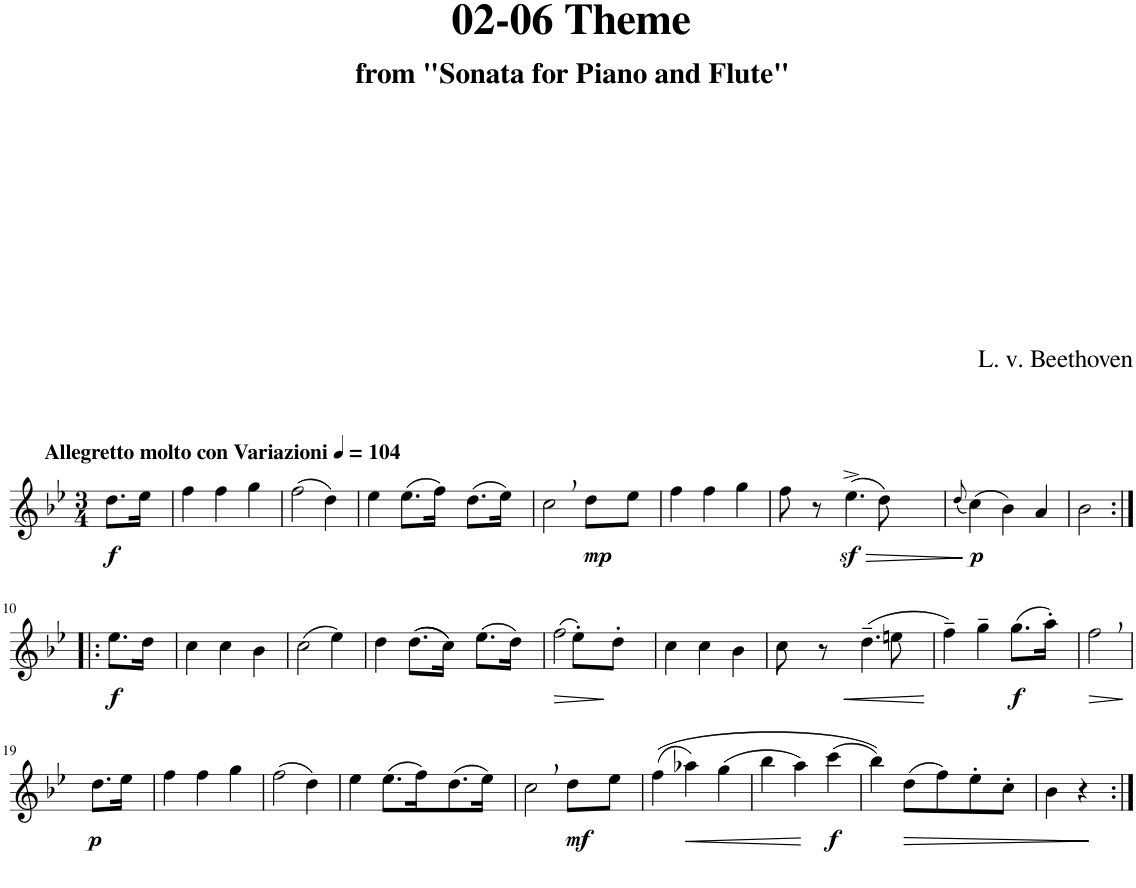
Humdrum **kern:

**kern	**dynam
*part1	*part1
*staff1	*staff1
*I"Flute	*
*I'Fl	*
*clefG2	*
*k[b-e-]	*
*M3/4	*
*MM104	*
=1	=1
!LO:TX:a:t=Allegretto molto con Variazioni	!
!	!LO:DY:b
8.dd\L	f
16ee-\Jk	.
=2	=2
4ff\	.
4ff\	.
4gg\	.
=3	=3
(2ff\	.
4dd\)	.
=4	=4
4ee-\	.
(8.ee-\L	.
16ff\Jk)	.
(8.dd\L	.
16ee-\Jk)	.
=5	=5
2cc,\	.
!	!LO:DY:b
8dd\L	mp
8ee-\J	.
=6	=6
4ff\	.
4ff\	.
4gg\	.
=7	=7
*^	*
8ff\	8ryy	.
*v	*v	*
8r	.
!	!LO:HP:b
!	!LO:DY:n=1:b
((4.ee-^\	> sf
*^	*
8dd\)	16.dd!LL)	.
.	(32dd!JJk	.
*v	*v	*
.	]
=8	=8
(8qdd/	.
*^	*
!	!	!LO:DY:b
(4cc\)	4cc!)	p
4b-\)	2ryy	.
4a/	.	.
*v	*v	*
=9	=9
2b-\	.
!!LO:LB:g=z
=10:|!|:	=10:|!|:
!	!LO:DY:b
8.ee-\L	f
16dd\Jk	.
=11	=11
4cc\	.
4cc\	.
4b-\	.
=12	=12
(2cc\	.
4ee-\)	.
=13	=13
4dd\	.
((8.dd\L	.
16cc\Jk))	.
(8.ee-\L	.
16dd\Jk)	.
=14	=14
!	!LO:HP:b
(2ff\	>
8ee-'\L)	.
8dd'\J	]
=15	=15
4cc\	.
4cc\	.
4b-\	.
=16	=16
8cc\	.
8r	.
!	!LO:HP:b
(4.dd~\	<
8een\	.
=17	=17
4ff~\)	.
4gg~\	[
!	!LO:DY:b
(8.gg\L	f
16aa'\Jk)	.
=18	=18
!	!LO:HP:b
2ff,\	>
.	]
!!LO:LB:g=z
=19	=19
!	!LO:DY:b
8.dd\L	p
16ee-\Jk	.
=20	=20
4ff\	.
4ff\	.
4gg\	.
=21	=21
(2ff\	.
4dd\)	.
=22	=22
4ee-\	.
(8.ee-\L	.
16ff\K)	.
(8.dd\	.
16ee-\Jk)	.
=23	=23
2cc,\	.
!	!LO:DY:b
8dd\L	mf
8ee-\J	.
=24	=24
((4ff\	.
!	!LO:HP:b
4aa-X\)	<
(4gg\	.
=25	=25
4bb-\	.
4aa\)	.
!	!LO:DY:n=1:b
(4ccc\	[ f
=26	=26
4bb-\))	.
!	!LO:HP:b
(8dd\L	>
8ff\)	.
8ee-'\	.
8cc'\J	.
.	]
=27	=27
4b-\	.
4r	.
=:|!	=:|!
*-	*-
